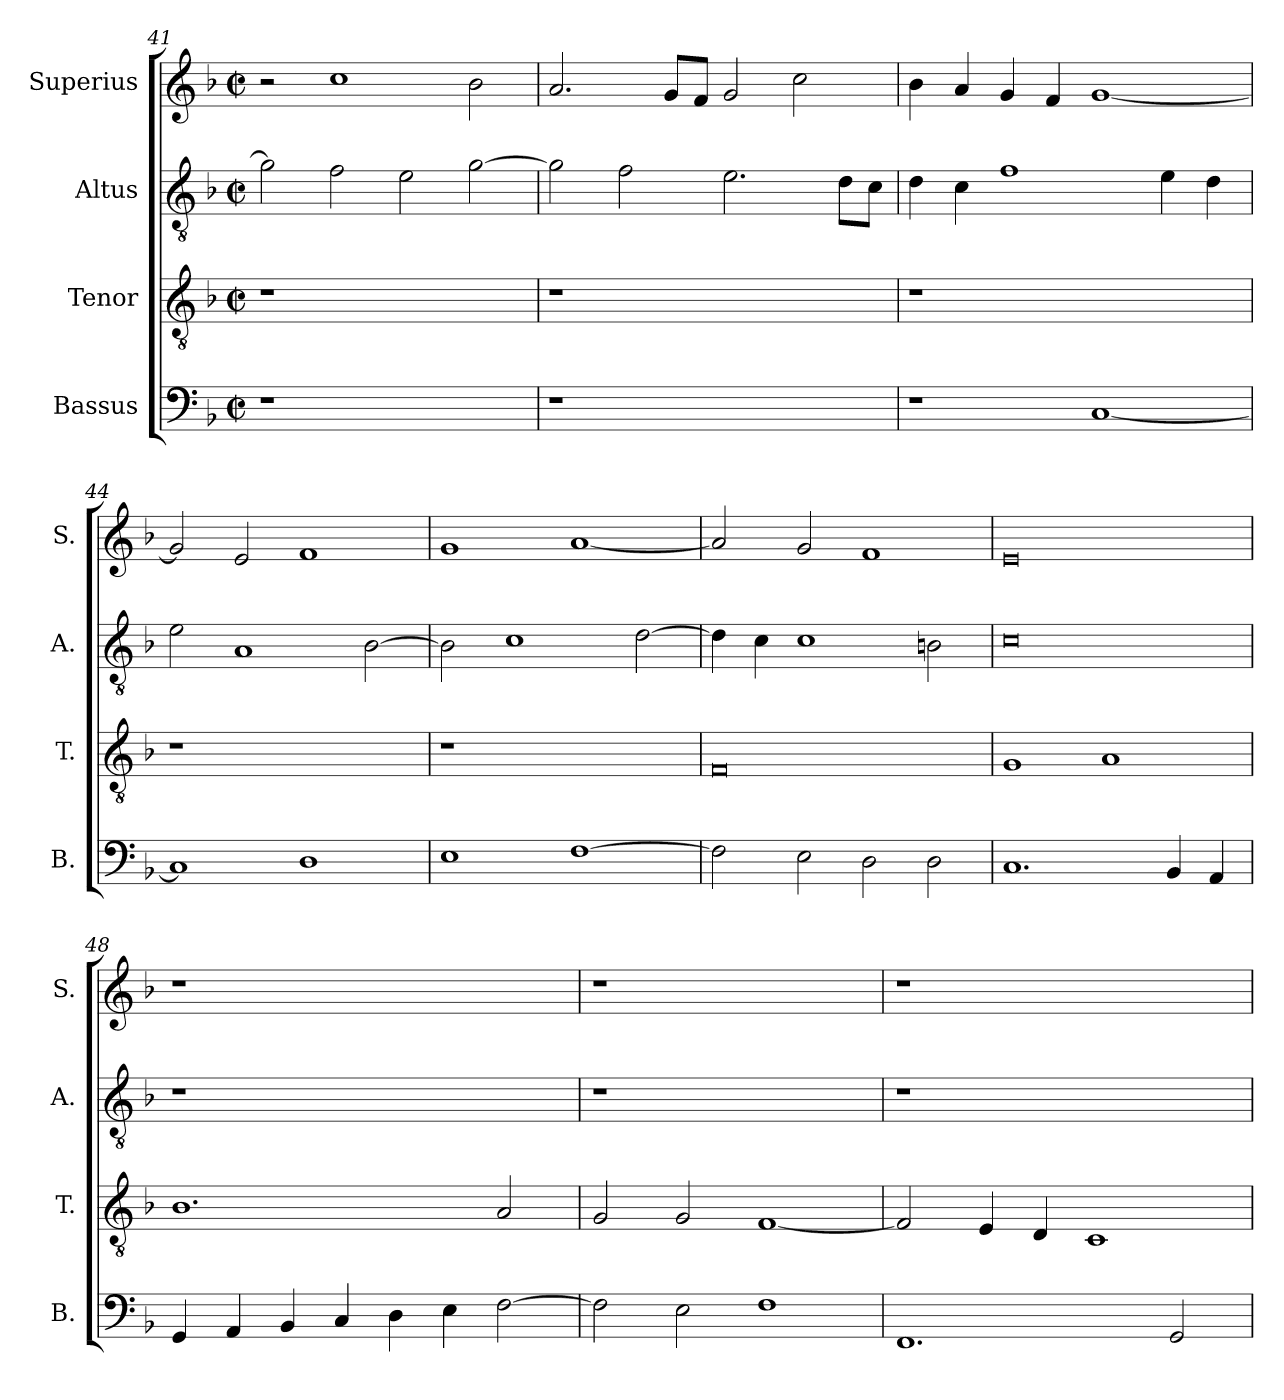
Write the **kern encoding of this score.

**kern	**kern	**kern	**kern
*part4	*part3	*part2	*part1
*staff4	*staff3	*staff2	*staff1
*I"Bassus	*I"Tenor	*I"Altus	*I"Superius
*I'B.	*I'T.	*I'A.	*I'S.
*clefF4	*clefGv2	*clefGv2	*clefG2
*	*ITrd7c12	*ITrd7c12	*
*k[b-]	*k[b-]	*k[b-]	*k[b-]
*F:	*F:	*F:	*F:
*M2/2	*M2/2	*M2/2	*M2/2
*met(c|)	*met(c|)	*met(c|)	*met(c|)
=41	=41	=41	=41
!LO:N:vis=1	!LO:N:vis=1	!	!
1r	1r	2Gi\]	2r
.	.	2Fi\	1cci
1ryy	1ryy	2Ei\	.
.	.	[>2Gi\	2b-i\
=42	=42	=42	=42
!LO:N:vis=1	!LO:N:vis=1	!	!
1r	1r	2Gi\]	2.ai/
.	.	2Fi\	.
.	.	.	8gi/L
.	.	.	8fi/J
1ryy	1ryy	2.Ei\	2gi/
.	.	.	2cci\
.	.	8Di\L	.
.	.	8Ci\J	.
!!LO:LB:g=z
=43	=43	=43	=43
!	!LO:N:vis=1	!	!
1r	1r	4Di\	4b-i\
.	.	4Ci\	4ai/
.	.	1Fi	4gi/
.	.	.	4fi/
[<1Ci	1ryy	.	[<1gi
.	.	4Ei\	.
.	.	4Di\	.
=44	=44	=44	=44
!	!LO:N:vis=1	!	!
1Ci]	1r	2Ei\	2gi/]
.	.	1AAi	2ei/
1Di	1ryy	.	1fi
.	.	[>2BB-i\	.
=45	=45	=45	=45
!	!LO:N:vis=1	!	!
1Ei	1r	2BB-i\]	1gi
.	.	1Ci	.
[>1Fi	1ryy	.	[<1ai
.	.	[>2Di\	.
=46	=46	=46	=46
2Fi\]	0FFi	4Di\]	2ai/]
.	.	4Ci\	.
2Ei\	.	1Ci	2gi/
2Di\	.	.	1fi
2Di\	.	2BBni\	.
=47	=47	=47	=47
1.Ci	1GGi	0Ci	0ei
.	1AAi	.	.
4BB-i/	.	.	.
4AAi/	.	.	.
!!LO:PB:g=z
=48	=48	=48	=48
!	!	!LO:N:vis=1	!LO:N:vis=1
4GGi/	1.BB-i	1r	1r
4AAi/	.	.	.
4BB-i/	.	.	.
4Ci/	.	.	.
4Di\	.	1ryy	1ryy
4Ei\	.	.	.
[>2Fi\	2AAi/	.	.
=49	=49	=49	=49
!	!	!LO:N:vis=1	!LO:N:vis=1
2Fi\]	2GGi/	1r	1r
2Ei\	2GGi/	.	.
1Fi	[<1FFi	1ryy	1ryy
=50	=50	=50	=50
!	!	!LO:N:vis=1	!LO:N:vis=1
1.FFi	2FFi/]	1r	1r
.	4EEi/	.	.
.	4DDi/	.	.
.	1CCi	1ryy	1ryy
2GGi/	.	.	.
=	=	=	=
*-	*-	*-	*-
